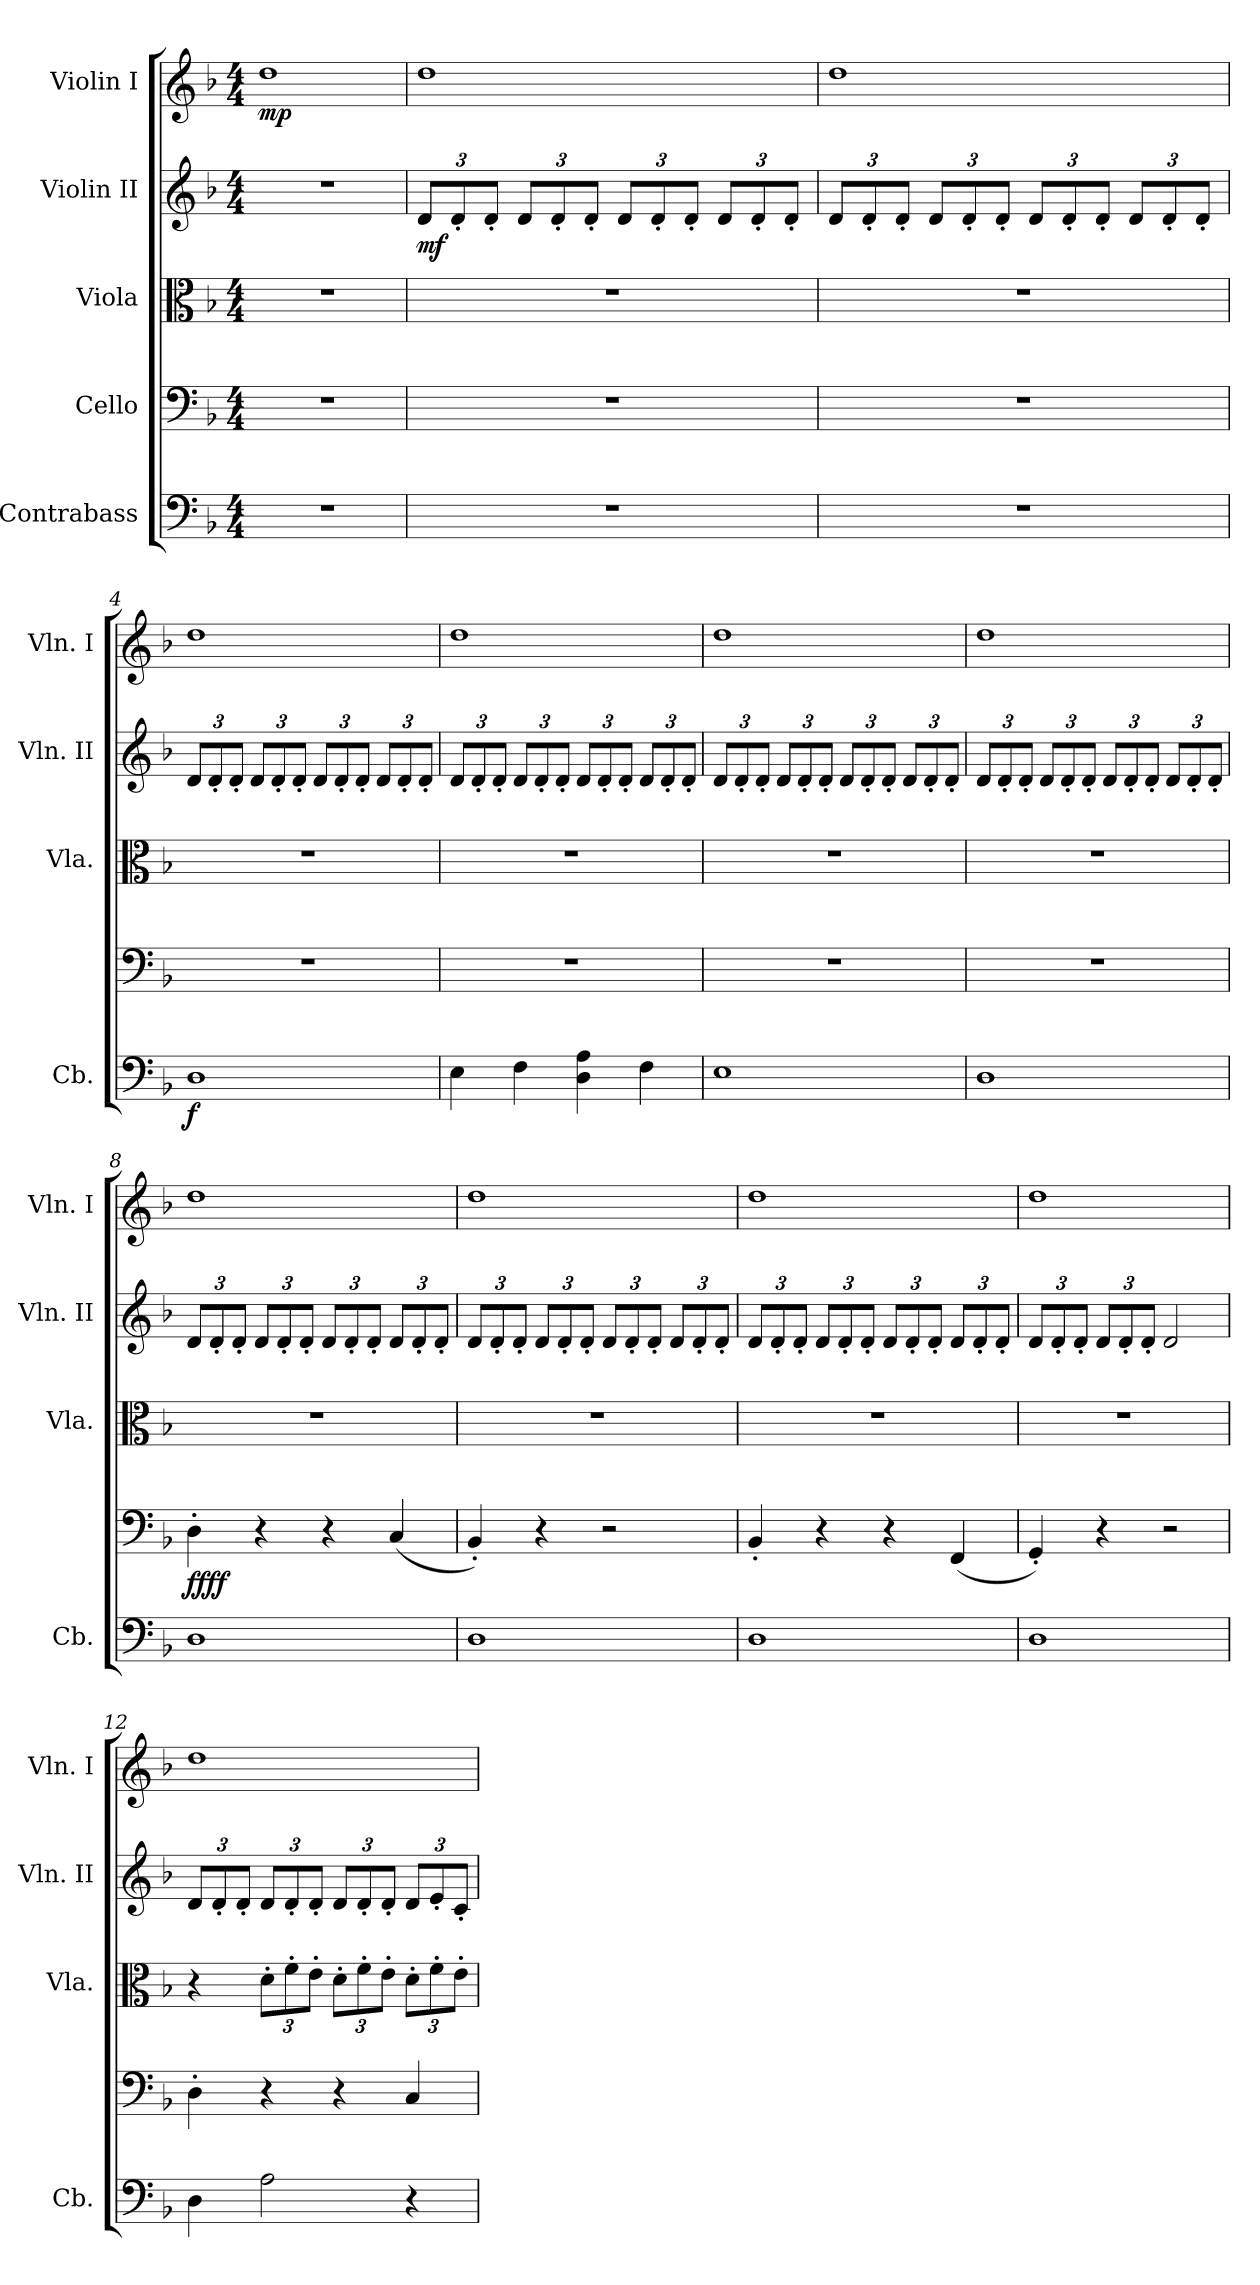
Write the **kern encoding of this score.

**kern	**dynam	**kern	**dynam	**kern	**kern	**dynam	**kern	**dynam
*part5	*part5	*part4	*part4	*part3	*part2	*part2	*part1	*part1
*staff5	*staff5	*staff4	*staff4	*staff3	*staff2	*staff2	*staff1	*staff1
*I"Contrabass	*	*I"Cello	*	*I"Viola	*I"Violin II	*	*I"Violin I	*
*I'Cb.	*	*	*	*I'Vla.	*I'Vln. II	*	*I'Vln. I	*
*clefF4	*	*clefF4	*	*clefC3	*clefG2	*	*clefG2	*
*ITrd7c12	*	*	*	*	*	*	*	*
*k[b-]	*	*k[b-]	*	*k[b-]	*k[b-]	*	*k[b-]	*
*d:	*	*d:	*	*d:	*d:	*	*d:	*
*M4/4	*	*M4/4	*	*M4/4	*M4/4	*	*M4/4	*
*MM140	*	*MM140	*	*MM140	*MM140	*	*MM140	*
=1	=1	=1	=1	=1	=1	=1	=1	=1
!	!	!	!	!	!	!	!	!LO:DY:b
1r	.	1r	.	1r	1r	.	1dd>	mp
=2	=2	=2	=2	=2	=2	=2	=2	=2
!	!	!	!	!	!	!LO:DY:b	!	!
1r	.	1r	.	1r	12d/L	mf	1dd>	.
.	.	.	.	.	12d'</	.	.	.
.	.	.	.	.	12d'</J	.	.	.
.	.	.	.	.	12d/L	.	.	.
.	.	.	.	.	12d'</	.	.	.
.	.	.	.	.	12d'</J	.	.	.
.	.	.	.	.	12d/L	.	.	.
.	.	.	.	.	12d'</	.	.	.
.	.	.	.	.	12d'</J	.	.	.
.	.	.	.	.	12d/L	.	.	.
.	.	.	.	.	12d'</	.	.	.
.	.	.	.	.	12d'</J	.	.	.
=3	=3	=3	=3	=3	=3	=3	=3	=3
1r	.	1r	.	1r	12d/L	.	1dd>	.
.	.	.	.	.	12d'</	.	.	.
.	.	.	.	.	12d'</J	.	.	.
.	.	.	.	.	12d/L	.	.	.
.	.	.	.	.	12d'</	.	.	.
.	.	.	.	.	12d'</J	.	.	.
.	.	.	.	.	12d/L	.	.	.
.	.	.	.	.	12d'</	.	.	.
.	.	.	.	.	12d'</J	.	.	.
.	.	.	.	.	12d/L	.	.	.
.	.	.	.	.	12d'</	.	.	.
.	.	.	.	.	12d'</J	.	.	.
=4	=4	=4	=4	=4	=4	=4	=4	=4
!	!LO:DY:b	!	!	!	!	!	!	!
1DD	f	1r	.	1r	12d/L	.	1dd>	.
.	.	.	.	.	12d'</	.	.	.
.	.	.	.	.	12d'</J	.	.	.
.	.	.	.	.	12d/L	.	.	.
.	.	.	.	.	12d'</	.	.	.
.	.	.	.	.	12d'</J	.	.	.
.	.	.	.	.	12d/L	.	.	.
.	.	.	.	.	12d'</	.	.	.
.	.	.	.	.	12d'</J	.	.	.
.	.	.	.	.	12d/L	.	.	.
.	.	.	.	.	12d'</	.	.	.
.	.	.	.	.	12d'</J	.	.	.
!!LO:LB:g=z
=5	=5	=5	=5	=5	=5	=5	=5	=5
4EE\	.	1r	.	1r	12d/L	.	1dd>	.
.	.	.	.	.	12d'</	.	.	.
.	.	.	.	.	12d'</J	.	.	.
4FF\	.	.	.	.	12d/L	.	.	.
.	.	.	.	.	12d'</	.	.	.
.	.	.	.	.	12d'</J	.	.	.
4DD\ 4AA\	.	.	.	.	12d/L	.	.	.
.	.	.	.	.	12d'</	.	.	.
.	.	.	.	.	12d'</J	.	.	.
4FF\	.	.	.	.	12d/L	.	.	.
.	.	.	.	.	12d'</	.	.	.
.	.	.	.	.	12d'</J	.	.	.
=6	=6	=6	=6	=6	=6	=6	=6	=6
1EE	.	1r	.	1r	12d/L	.	1dd>	.
.	.	.	.	.	12d'</	.	.	.
.	.	.	.	.	12d'</J	.	.	.
.	.	.	.	.	12d/L	.	.	.
.	.	.	.	.	12d'</	.	.	.
.	.	.	.	.	12d'</J	.	.	.
.	.	.	.	.	12d/L	.	.	.
.	.	.	.	.	12d'</	.	.	.
.	.	.	.	.	12d'</J	.	.	.
.	.	.	.	.	12d/L	.	.	.
.	.	.	.	.	12d'</	.	.	.
.	.	.	.	.	12d'</J	.	.	.
=7	=7	=7	=7	=7	=7	=7	=7	=7
1DD	.	1r	.	1r	12d/L	.	1dd>	.
.	.	.	.	.	12d'</	.	.	.
.	.	.	.	.	12d'</J	.	.	.
.	.	.	.	.	12d/L	.	.	.
.	.	.	.	.	12d'</	.	.	.
.	.	.	.	.	12d'</J	.	.	.
.	.	.	.	.	12d/L	.	.	.
.	.	.	.	.	12d'</	.	.	.
.	.	.	.	.	12d'</J	.	.	.
.	.	.	.	.	12d/L	.	.	.
.	.	.	.	.	12d'</	.	.	.
.	.	.	.	.	12d'</J	.	.	.
=8	=8	=8	=8	=8	=8	=8	=8	=8
!	!	!	!LO:DY:b	!	!	!	!	!
1DD	.	4D'>\	ffff	1r	12d/L	.	1dd>	.
.	.	.	.	.	12d'</	.	.	.
.	.	.	.	.	12d'</J	.	.	.
.	.	4r	.	.	12d/L	.	.	.
.	.	.	.	.	12d'</	.	.	.
.	.	.	.	.	12d'</J	.	.	.
.	.	4r	.	.	12d/L	.	.	.
.	.	.	.	.	12d'</	.	.	.
.	.	.	.	.	12d'</J	.	.	.
.	.	(<4C/	.	.	12d/L	.	.	.
.	.	.	.	.	12d'</	.	.	.
.	.	.	.	.	12d'</J	.	.	.
!!LO:PB:g=z
=9	=9	=9	=9	=9	=9	=9	=9	=9
1DD	.	4BB-'</)	.	1r	12d/L	.	1dd>	.
.	.	.	.	.	12d'</	.	.	.
.	.	.	.	.	12d'</J	.	.	.
.	.	4r	.	.	12d/L	.	.	.
.	.	.	.	.	12d'</	.	.	.
.	.	.	.	.	12d'</J	.	.	.
.	.	2r	.	.	12d/L	.	.	.
.	.	.	.	.	12d'</	.	.	.
.	.	.	.	.	12d'</J	.	.	.
.	.	.	.	.	12d/L	.	.	.
.	.	.	.	.	12d'</	.	.	.
.	.	.	.	.	12d'</J	.	.	.
=10	=10	=10	=10	=10	=10	=10	=10	=10
1DD	.	4BB-'</	.	1r	12d/L	.	1dd>	.
.	.	.	.	.	12d'</	.	.	.
.	.	.	.	.	12d'</J	.	.	.
.	.	4r	.	.	12d/L	.	.	.
.	.	.	.	.	12d'</	.	.	.
.	.	.	.	.	12d'</J	.	.	.
.	.	4r	.	.	12d/L	.	.	.
.	.	.	.	.	12d'</	.	.	.
.	.	.	.	.	12d'</J	.	.	.
.	.	(<4FF/	.	.	12d/L	.	.	.
.	.	.	.	.	12d'</	.	.	.
.	.	.	.	.	12d'</J	.	.	.
=11	=11	=11	=11	=11	=11	=11	=11	=11
1DD	.	4GG'</)	.	1r	12d/L	.	1dd>	.
.	.	.	.	.	12d'</	.	.	.
.	.	.	.	.	12d'</J	.	.	.
.	.	4r	.	.	12d/L	.	.	.
.	.	.	.	.	12d'</	.	.	.
.	.	.	.	.	12d'</J	.	.	.
.	.	2r	.	.	2d/	.	.	.
=12	=12	=12	=12	=12	=12	=12	=12	=12
4DD\	.	4D'>\	.	4r	12d/L	.	1dd>	.
.	.	.	.	.	12d'</	.	.	.
.	.	.	.	.	12d'</J	.	.	.
2AA\	.	4r	.	12d'>\L	12d/L	.	.	.
.	.	.	.	12f'>\	12d'</	.	.	.
.	.	.	.	12e'>\J	12d'</J	.	.	.
.	.	4r	.	12d'>\L	12d/L	.	.	.
.	.	.	.	12f'>\	12d'</	.	.	.
.	.	.	.	12e'>\J	12d'</J	.	.	.
4r	.	4C/	.	12d'>\L	12d/L	.	.	.
.	.	.	.	12f'>\	12e'</	.	.	.
.	.	.	.	12e'>\J	12c'</J	.	.	.
=	=	=	=	=	=	=	=	=
*-	*-	*-	*-	*-	*-	*-	*-	*-
